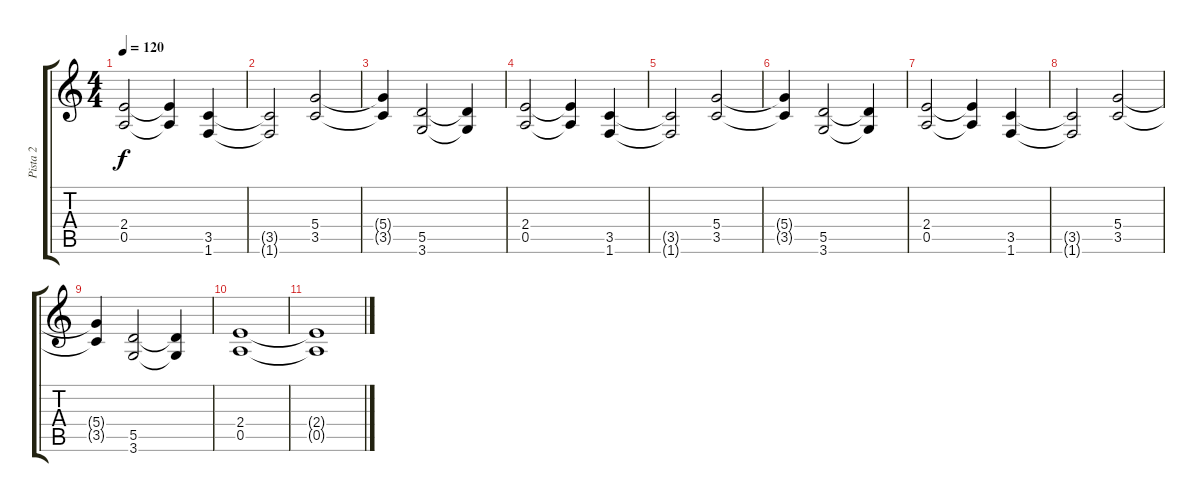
\track ("Pista 2" "Pista 2") {instrument distortionguitar}
\staff {score tabs}
\tuning (E4 B3 G3 D3 A2 E2) {hide}
\ts (4 4)
\tempo 120
\clef g2
\ks c
(2.4 0.5).2{dy f} (2.4{t} 0.5{t}).4 (3.5 1.6).4 |
(3.5{t} 1.6{t}).2 (5.4 3.5).2 |
(5.4{t} 3.5{t}).4 (5.5 3.6).2 (5.5{t} 3.6{t}).4 |
(2.4 0.5).2 (2.4{t} 0.5{t}).4 (3.5 1.6).4 |
(3.5{t} 1.6{t}).2 (5.4 3.5).2 |
(5.4{t} 3.5{t}).4 (5.5 3.6).2 (5.5{t} 3.6{t}).4 |
(2.4 0.5).2 (2.4{t} 0.5{t}).4 (3.5 1.6).4 |
(3.5{t} 1.6{t}).2 (5.4 3.5).2 |
(5.4{t} 3.5{t}).4 (5.5 3.6).2 (5.5{t} 3.6{t}).4 |
(2.4 0.5).1 |
(2.4{t} 0.5{t}).1
